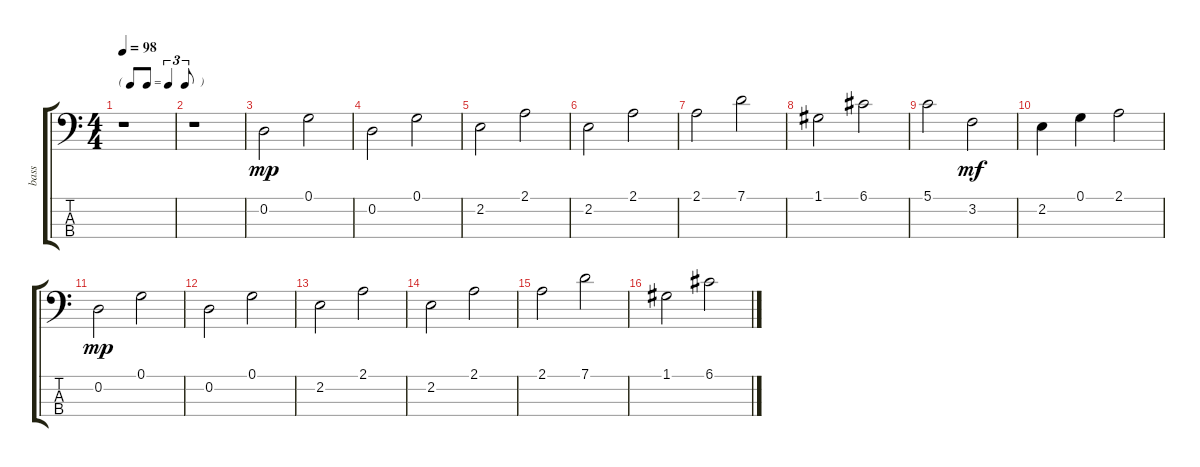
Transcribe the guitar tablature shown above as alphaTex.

\track ("bass" "bass") {instrument electricbassfinger}
\staff {score tabs}
\tuning (G2 D2 A1 E1) {hide}
\ts (4 4)
\tf triplet8th
\tempo 98
\clef f4
\ks c
r.1{dy mp instrument electricbassfinger} |
r.1 |
0.2.2 0.1.2 |
0.2.2 0.1.2 |
2.2.2 2.1.2 |
2.2.2 2.1.2 |
2.1.2 7.1.2 |
1.1.2 6.1.2 |
5.1.2 3.2.2{dy mf} |
2.2.4 0.1.4 2.1.2 |
0.2.2{dy mp} 0.1.2 |
0.2.2 0.1.2 |
2.2.2 2.1.2 |
2.2.2 2.1.2 |
2.1.2 7.1.2 |
1.1.2 6.1.2
